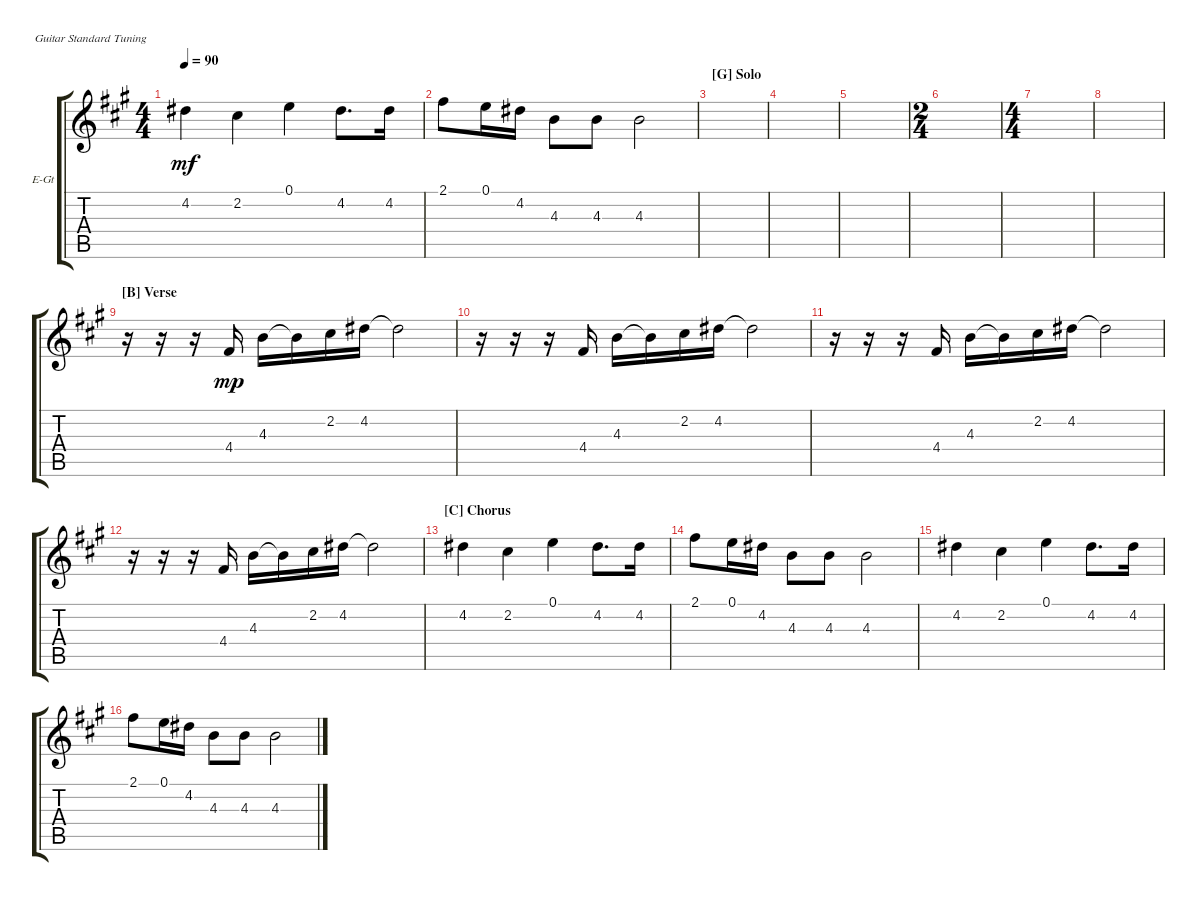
\defaultSystemsLayout 4
\bracketExtendMode groupsimilarinstruments
\firstSystemTrackNameOrientation horizontal
\otherSystemsTrackNameOrientation horizontal
\chordDiagramsInScore
\track ("Melody" "E-Gt") {instrument electricguitarclean}
\staff {score tabs}
\tuning (E4 B3 G3 D3 A2 E2)
\ts (4 4)
\tempo 90
\clef g2
\scale
0.333333
\ks a
4.2.4{dy mf} 2.2.4 0.1.4 4.2.8{d} 4.2.16 |
\scale
0.333333 2.1.8 0.1.16 4.2.16 4.3.8 4.3.8 4.3.2 |
\section ("G" "Solo")
\scale
0.333333 |
\scale
0.333333 |
\scale
0.333333 |
\ts (2 4)
\scale
0.410405 |
\ts (4 4)
\scale
0.410405 |
\scale
0.179191 |
\section ("B" "Verse")
\scale
0.333333 r.16 r.16 r.16 4.4.16{dy mp} 4.3.16 4.3{t}.16 2.2.16 4.2.16 4.2{t}.2 |
\scale
0.333333 r.16 r.16 r.16 4.4.16 4.3.16 4.3{t}.16 2.2.16 4.2.16 4.2{t}.2 |
\scale
0.333333 r.16 r.16 r.16 4.4.16 4.3.16 4.3{t}.16 2.2.16 4.2.16 4.2{t}.2 |
\scale
0.333333 r.16 r.16 r.16 4.4.16 4.3.16 4.3{t}.16 2.2.16 4.2.16 4.2{t}.2 |
\section ("C" "Chorus")
\scale
0.333333 4.2.4 2.2.4 0.1.4 4.2.8{d} 4.2.16 |
\scale
0.333333 2.1.8 0.1.16 4.2.16 4.3.8 4.3.8 4.3.2 |
\scale
0.333333 4.2.4 2.2.4 0.1.4 4.2.8{d} 4.2.16 |
\scale
0.333333 2.1.8 0.1.16 4.2.16 4.3.8 4.3.8 4.3.2
